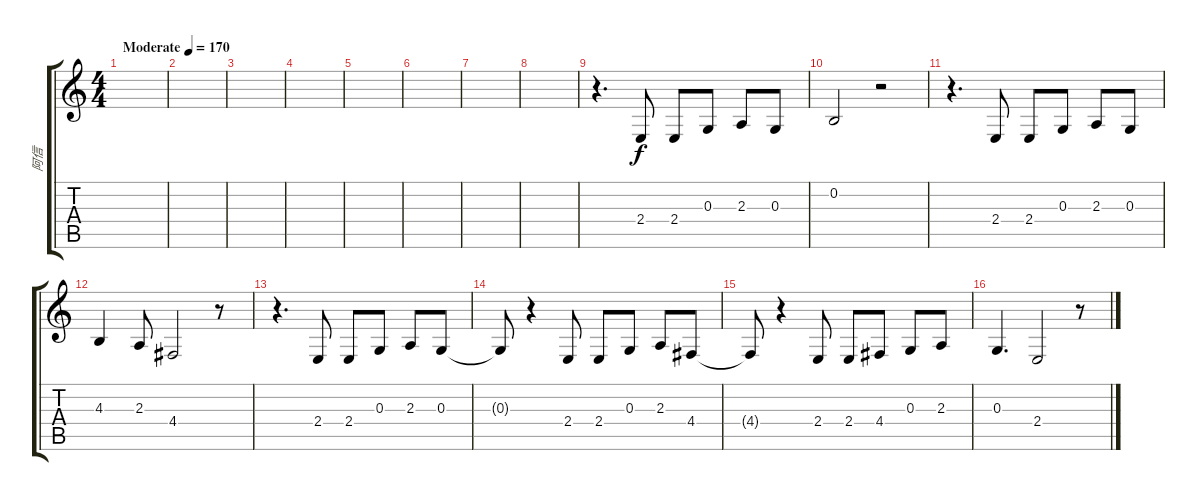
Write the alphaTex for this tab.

\track ("阿信" "阿信") {instrument flute}
\staff {score tabs}
\tuning (E4 B3 G3 D3 A2 E2) {hide}
\ts (4 4)
\tempo (170 "Moderate")
\clef g2
\ks c
|
|
|
|
|
|
|
|
r.4{d} 2.4.8 2.4.8 0.3.8 2.3.8 0.3.8 |
0.2.2 r.2 |
r.4{d} 2.4.8 2.4.8 0.3.8 2.3.8 0.3.8 |
4.3.4 2.3.8 4.4.2 r.8 |
r.4{d} 2.4.8 2.4.8 0.3.8 2.3.8 0.3.8 |
0.3{t}.8 r.4 2.4.8 2.4.8 0.3.8 2.3.8 4.4.8 |
4.4{t}.8 r.4 2.4.8 2.4.8 4.4.8 0.3.8 2.3.8 |
0.3.4{d} 2.4.2 r.8
